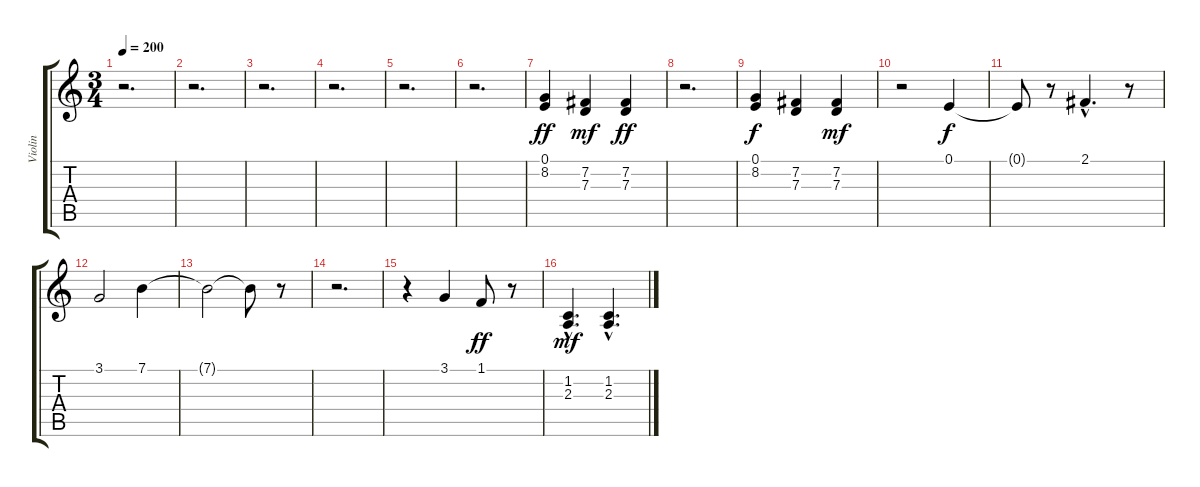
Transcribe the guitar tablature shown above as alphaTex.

\track ("Violin" "Violin") {instrument stringensemble1}
\staff {score tabs}
\tuning (E4 B3 G3 D3 A2 E2) {hide}
\ts (3 4)
\tempo 200
\clef g2
\ks c
r.2{d dy f} |
r.2{d} |
r.2{d} |
r.2{d} |
r.2{d} |
r.2{d} |
(0.1 8.2).4{dy ff} (7.2 7.3).4{dy mf} (7.2 7.3).4{dy ff} |
r.2{d} |
(0.1 8.2).4{dy f} (7.2 7.3).4 (7.2 7.3).4{dy mf} |
r.2 0.1.4{dy f} |
0.1{t}.8 r.8 2.1{hac}.4{d} r.8 |
3.1.2 7.1.4 |
7.1{t}.2 7.1{t}.8 r.8 |
r.2{d} |
r.4 3.1.4 1.1.8{dy ff} r.8 |
(1.2{hac} 2.3{hac}).4{d dy mf} (1.2{hac} 2.3{hac}).4{d}
